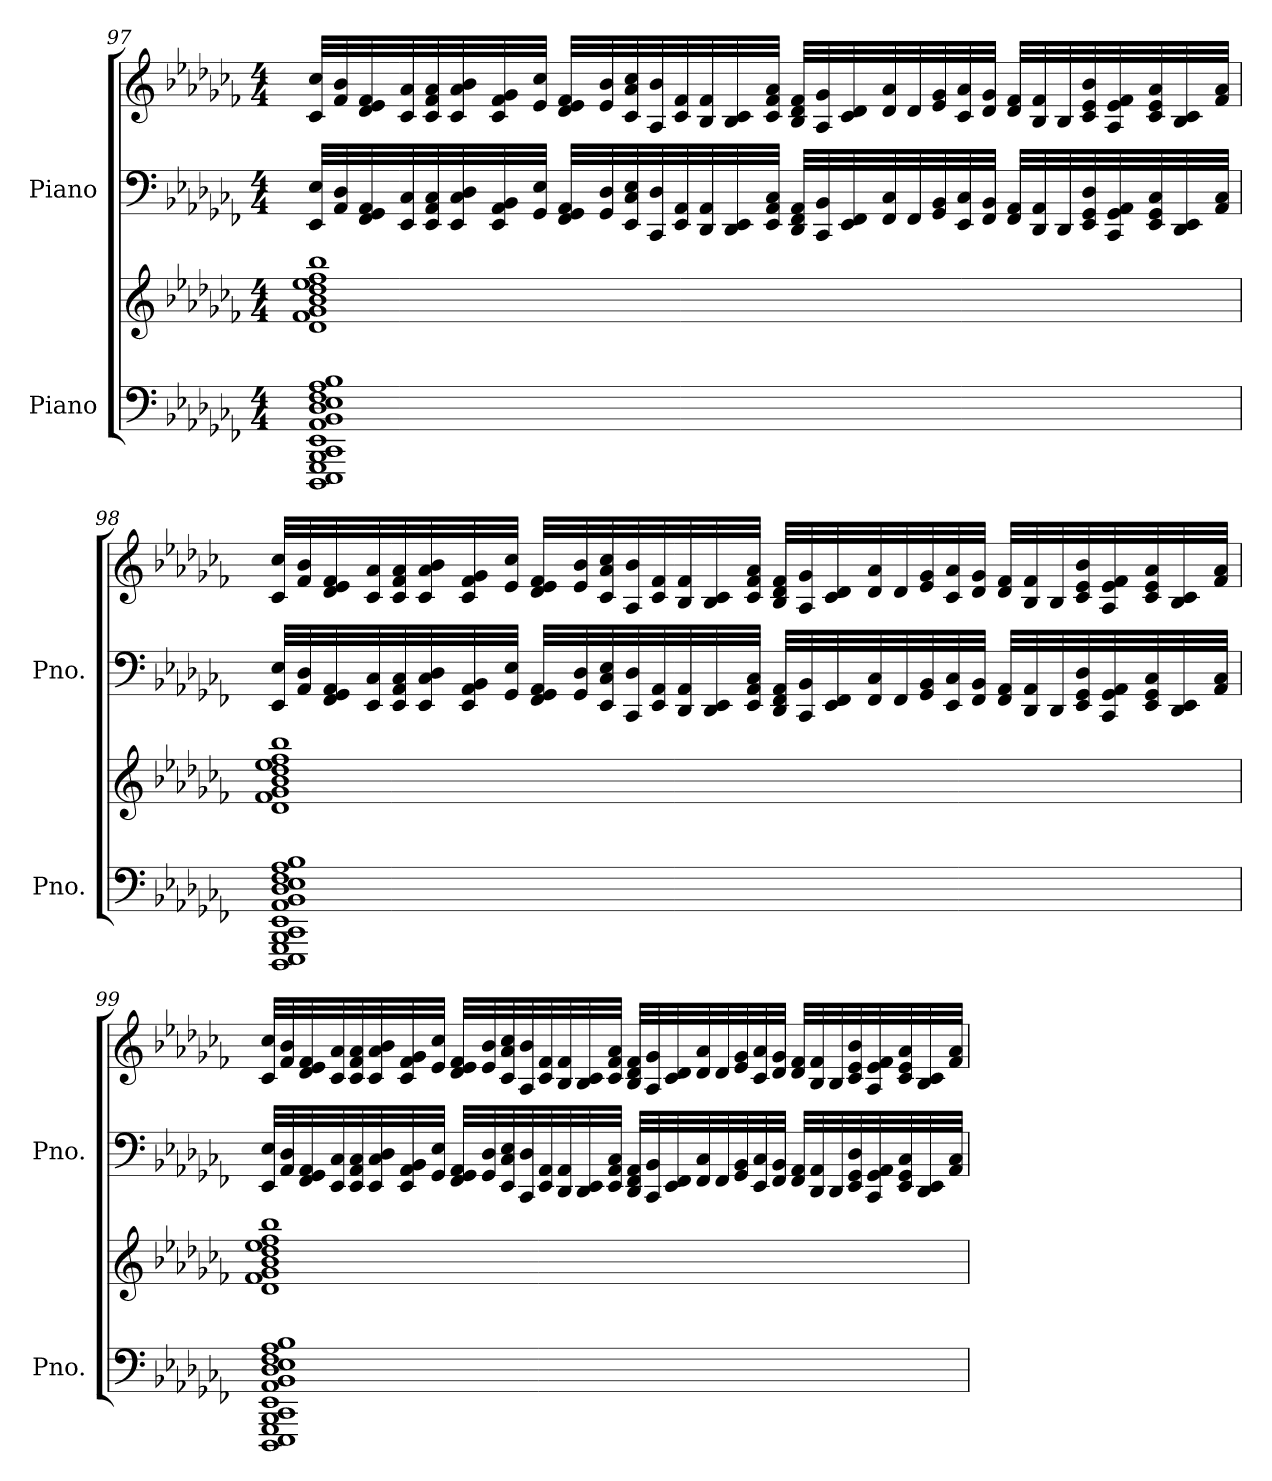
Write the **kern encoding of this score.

**kern	**kern	**kern	**kern
*part2	*part2	*part1	*part1
*staff4	*staff3	*staff2	*staff1
*I"Piano	*	*I"Piano	*
*I'Pno.	*	*I'Pno.	*
!!LO:LB:g=z
*clefF4	*clefG2	*clefF4	*clefG2
*ITrd14c24	*ITrd14c24	*ITrd-21c-36	*ITrd-21c-36
*k[b-e-a-d-g-c-f-]	*k[b-e-a-d-g-c-f-]	*k[b-e-a-d-g-c-f-]	*k[b-e-a-d-g-c-f-]
*M4/4	*M4/4	*M4/4	*M4/4
=97	=97	=97	=97
1DDDDD- 1EEEEE- 1GGGGG- 1BBBBB- 1CCCC- 1EEEE- 1AAAA- 1BBBB- 1DDD- 1EEE- 1FFF- 1AAA- 1BBB-	1DD- 1FF- 1GG- 1BB- 1D- 1E- 1F- 1B-	32ee-/ 32eee-/LLL	32cccc-/ 32ccccc-/LLL
.	.	32aa-/ 32ddd-/	32ffff-/ 32bbbb-/
.	.	32ff-/ 32gg-/ 32aa-/	32dddd-/ 32eeee-/ 32ffff-/
.	.	32ee-/ 32ccc-/	32cccc-/ 32aaaa-/
.	.	32ee-/ 32aa-/ 32ccc-/	32cccc-/ 32ffff-/ 32aaaa-/
.	.	32ee-/ 32ccc-/ 32ddd-/	32cccc-/ 32aaaa-/ 32bbbb-/
.	.	32ee-/ 32aa-/ 32bb-/	32cccc-/ 32ffff-/ 32gggg-/
.	.	32gg-/ 32eee-/JJJ	32eeee-/ 32ccccc-/JJJ
.	.	32ff-/ 32gg-/ 32aa-/LLL	32dddd-/ 32eeee-/ 32ffff-/LLL
.	.	32gg-/ 32ddd-/	32eeee-/ 32bbbb-/
.	.	32ee-/ 32ccc-/ 32eee-/	32cccc-/ 32aaaa-/ 32ccccc-/
.	.	32cc-/ 32ddd-/	32aaa-/ 32bbbb-/
.	.	32ee-/ 32aa-/	32cccc-/ 32ffff-/
.	.	32dd-/ 32aa-/	32bbb-/ 32ffff-/
.	.	32dd-/ 32ee-/	32bbb-/ 32cccc-/
.	.	32ee-/ 32aa-/ 32ccc-/JJJ	32cccc-/ 32ffff-/ 32aaaa-/JJJ
.	.	32dd-/ 32ff-/ 32aa-/LLL	32bbb-/ 32dddd-/ 32ffff-/LLL
.	.	32cc-/ 32bb-/	32aaa-/ 32gggg-/
.	.	32ee-/ 32ff-/	32cccc-/ 32dddd-/
.	.	32ff-/ 32ccc-/	32dddd-/ 32aaaa-/
.	.	32ff-/	32dddd-/
.	.	32gg-/ 32bb-/	32eeee-/ 32gggg-/
.	.	32ee-/ 32ccc-/	32cccc-/ 32aaaa-/
.	.	32ff-/ 32bb-/JJJ	32dddd-/ 32gggg-/JJJ
.	.	32ff-/ 32aa-/LLL	32dddd-/ 32ffff-/LLL
.	.	32dd-/ 32aa-/	32bbb-/ 32ffff-/
.	.	32dd-/	32bbb-/
.	.	32ee-/ 32gg-/ 32ddd-/	32cccc-/ 32eeee-/ 32bbbb-/
.	.	32cc-/ 32gg-/ 32aa-/	32aaa-/ 32eeee-/ 32ffff-/
.	.	32ee-/ 32gg-/ 32ccc-/	32cccc-/ 32eeee-/ 32aaaa-/
.	.	32dd-/ 32ee-/	32bbb-/ 32cccc-/
.	.	32aa-/ 32ccc-/JJJ	32ffff-/ 32aaaa-/JJJ
!!LO:LB:g=z
=98	=98	=98	=98
1DDDDD- 1EEEEE- 1GGGGG- 1BBBBB- 1CCCC- 1EEEE- 1AAAA- 1BBBB- 1DDD- 1EEE- 1FFF- 1AAA- 1BBB-	1DD- 1FF- 1GG- 1BB- 1D- 1E- 1F- 1B-	32ee-/ 32eee-/LLL	32cccc-/ 32ccccc-/LLL
.	.	32aa-/ 32ddd-/	32ffff-/ 32bbbb-/
.	.	32ff-/ 32gg-/ 32aa-/	32dddd-/ 32eeee-/ 32ffff-/
.	.	32ee-/ 32ccc-/	32cccc-/ 32aaaa-/
.	.	32ee-/ 32aa-/ 32ccc-/	32cccc-/ 32ffff-/ 32aaaa-/
.	.	32ee-/ 32ccc-/ 32ddd-/	32cccc-/ 32aaaa-/ 32bbbb-/
.	.	32ee-/ 32aa-/ 32bb-/	32cccc-/ 32ffff-/ 32gggg-/
.	.	32gg-/ 32eee-/JJJ	32eeee-/ 32ccccc-/JJJ
.	.	32ff-/ 32gg-/ 32aa-/LLL	32dddd-/ 32eeee-/ 32ffff-/LLL
.	.	32gg-/ 32ddd-/	32eeee-/ 32bbbb-/
.	.	32ee-/ 32ccc-/ 32eee-/	32cccc-/ 32aaaa-/ 32ccccc-/
.	.	32cc-/ 32ddd-/	32aaa-/ 32bbbb-/
.	.	32ee-/ 32aa-/	32cccc-/ 32ffff-/
.	.	32dd-/ 32aa-/	32bbb-/ 32ffff-/
.	.	32dd-/ 32ee-/	32bbb-/ 32cccc-/
.	.	32ee-/ 32aa-/ 32ccc-/JJJ	32cccc-/ 32ffff-/ 32aaaa-/JJJ
.	.	32dd-/ 32ff-/ 32aa-/LLL	32bbb-/ 32dddd-/ 32ffff-/LLL
.	.	32cc-/ 32bb-/	32aaa-/ 32gggg-/
.	.	32ee-/ 32ff-/	32cccc-/ 32dddd-/
.	.	32ff-/ 32ccc-/	32dddd-/ 32aaaa-/
.	.	32ff-/	32dddd-/
.	.	32gg-/ 32bb-/	32eeee-/ 32gggg-/
.	.	32ee-/ 32ccc-/	32cccc-/ 32aaaa-/
.	.	32ff-/ 32bb-/JJJ	32dddd-/ 32gggg-/JJJ
.	.	32ff-/ 32aa-/LLL	32dddd-/ 32ffff-/LLL
.	.	32dd-/ 32aa-/	32bbb-/ 32ffff-/
.	.	32dd-/	32bbb-/
.	.	32ee-/ 32gg-/ 32ddd-/	32cccc-/ 32eeee-/ 32bbbb-/
.	.	32cc-/ 32gg-/ 32aa-/	32aaa-/ 32eeee-/ 32ffff-/
.	.	32ee-/ 32gg-/ 32ccc-/	32cccc-/ 32eeee-/ 32aaaa-/
.	.	32dd-/ 32ee-/	32bbb-/ 32cccc-/
.	.	32aa-/ 32ccc-/JJJ	32ffff-/ 32aaaa-/JJJ
!!LO:PB:g=z
=99	=99	=99	=99
1DDDDD- 1EEEEE- 1GGGGG- 1BBBBB- 1CCCC- 1EEEE- 1AAAA- 1BBBB- 1DDD- 1EEE- 1FFF- 1AAA- 1BBB-	1DD- 1FF- 1GG- 1BB- 1D- 1E- 1F- 1B-	32ee-/ 32eee-/LLL	32cccc-/ 32ccccc-/LLL
.	.	32aa-/ 32ddd-/	32ffff-/ 32bbbb-/
.	.	32ff-/ 32gg-/ 32aa-/	32dddd-/ 32eeee-/ 32ffff-/
.	.	32ee-/ 32ccc-/	32cccc-/ 32aaaa-/
.	.	32ee-/ 32aa-/ 32ccc-/	32cccc-/ 32ffff-/ 32aaaa-/
.	.	32ee-/ 32ccc-/ 32ddd-/	32cccc-/ 32aaaa-/ 32bbbb-/
.	.	32ee-/ 32aa-/ 32bb-/	32cccc-/ 32ffff-/ 32gggg-/
.	.	32gg-/ 32eee-/JJJ	32eeee-/ 32ccccc-/JJJ
.	.	32ff-/ 32gg-/ 32aa-/LLL	32dddd-/ 32eeee-/ 32ffff-/LLL
.	.	32gg-/ 32ddd-/	32eeee-/ 32bbbb-/
.	.	32ee-/ 32ccc-/ 32eee-/	32cccc-/ 32aaaa-/ 32ccccc-/
.	.	32cc-/ 32ddd-/	32aaa-/ 32bbbb-/
.	.	32ee-/ 32aa-/	32cccc-/ 32ffff-/
.	.	32dd-/ 32aa-/	32bbb-/ 32ffff-/
.	.	32dd-/ 32ee-/	32bbb-/ 32cccc-/
.	.	32ee-/ 32aa-/ 32ccc-/JJJ	32cccc-/ 32ffff-/ 32aaaa-/JJJ
.	.	32dd-/ 32ff-/ 32aa-/LLL	32bbb-/ 32dddd-/ 32ffff-/LLL
.	.	32cc-/ 32bb-/	32aaa-/ 32gggg-/
.	.	32ee-/ 32ff-/	32cccc-/ 32dddd-/
.	.	32ff-/ 32ccc-/	32dddd-/ 32aaaa-/
.	.	32ff-/	32dddd-/
.	.	32gg-/ 32bb-/	32eeee-/ 32gggg-/
.	.	32ee-/ 32ccc-/	32cccc-/ 32aaaa-/
.	.	32ff-/ 32bb-/JJJ	32dddd-/ 32gggg-/JJJ
.	.	32ff-/ 32aa-/LLL	32dddd-/ 32ffff-/LLL
.	.	32dd-/ 32aa-/	32bbb-/ 32ffff-/
.	.	32dd-/	32bbb-/
.	.	32ee-/ 32gg-/ 32ddd-/	32cccc-/ 32eeee-/ 32bbbb-/
.	.	32cc-/ 32gg-/ 32aa-/	32aaa-/ 32eeee-/ 32ffff-/
.	.	32ee-/ 32gg-/ 32ccc-/	32cccc-/ 32eeee-/ 32aaaa-/
.	.	32dd-/ 32ee-/	32bbb-/ 32cccc-/
.	.	32aa-/ 32ccc-/JJJ	32ffff-/ 32aaaa-/JJJ
=	=	=	=
*-	*-	*-	*-
